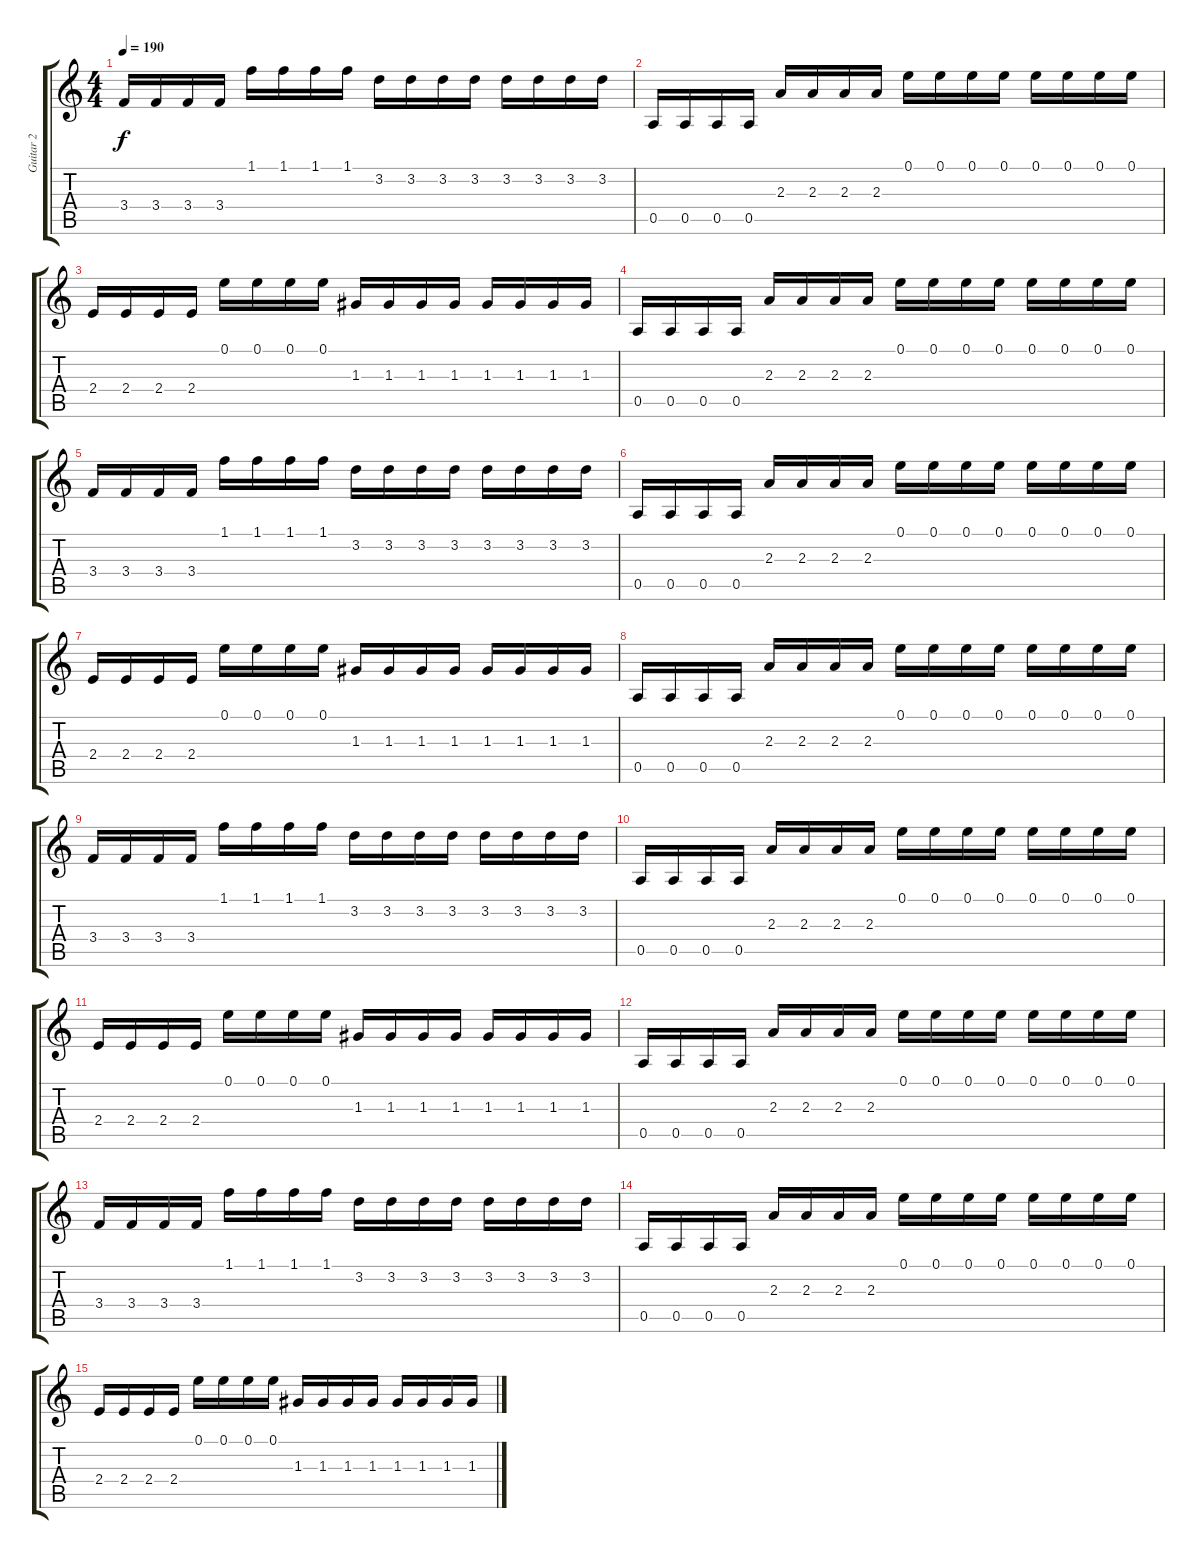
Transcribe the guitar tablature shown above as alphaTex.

\track ("Guitar 2" "Guitar 2") {instrument distortionguitar}
\staff {score tabs}
\tuning (E4 B3 G3 D3 A2 E2) {hide}
\ts (4 4)
\tempo 190
\clef g2
\ks c
3.4.16{dy f} 3.4.16 3.4.16 3.4.16 1.1.16 1.1.16 1.1.16 1.1.16 3.2.16 3.2.16 3.2.16 3.2.16 3.2.16 3.2.16 3.2.16 3.2.16 |
0.5.16 0.5.16 0.5.16 0.5.16 2.3.16 2.3.16 2.3.16 2.3.16 0.1.16 0.1.16 0.1.16 0.1.16 0.1.16 0.1.16 0.1.16 0.1.16 |
2.4.16 2.4.16 2.4.16 2.4.16 0.1.16 0.1.16 0.1.16 0.1.16 1.3.16 1.3.16 1.3.16 1.3.16 1.3.16 1.3.16 1.3.16 1.3.16 |
0.5.16{volume 16} 0.5.16 0.5.16{volume 16} 0.5.16 2.3.16{volume 16} 2.3.16{volume 16} 2.3.16 2.3.16{volume 15} 0.1.16 0.1.16{volume 15} 0.1.16{volume 15} 0.1.16 0.1.16{volume 15} 0.1.16 0.1.16{volume 15} 0.1.16{volume 15} |
3.4.16 3.4.16{volume 15} 3.4.16 3.4.16{volume 14} 1.1.16{volume 14} 1.1.16 1.1.16{volume 14} 1.1.16 3.2.16{volume 14} 3.2.16{volume 14} 3.2.16 3.2.16{volume 14} 3.2.16 3.2.16{volume 14} 3.2.16{volume 14} 3.2.16 |
0.5.16{volume 14} 0.5.16 0.5.16{volume 13} 0.5.16{volume 13} 2.3.16 2.3.16{volume 13} 2.3.16 2.3.16{volume 13} 0.1.16{volume 13} 0.1.16 0.1.16{volume 13} 0.1.16 0.1.16{volume 13} 0.1.16{volume 12} 0.1.16 0.1.16{volume 12} |
2.4.16 2.4.16{volume 12} 2.4.16{volume 12} 2.4.16 0.1.16{volume 12} 0.1.16 0.1.16{volume 12} 0.1.16{volume 12} 1.3.16 1.3.16{volume 12} 1.3.16 1.3.16{volume 12} 1.3.16{volume 11} 1.3.16 1.3.16{volume 11} 1.3.16 |
0.5.16{volume 11} 0.5.16{volume 11} 0.5.16 0.5.16{volume 11} 2.3.16 2.3.16{volume 11} 2.3.16{volume 11} 2.3.16 0.1.16{volume 10} 0.1.16 0.1.16{volume 10} 0.1.16{volume 10} 0.1.16 0.1.16{volume 10} 0.1.16 0.1.16{volume 10} |
3.4.16{volume 10} 3.4.16 3.4.16{volume 10} 3.4.16 1.1.16{volume 10} 1.1.16{volume 10} 1.1.16 1.1.16{volume 9} 3.2.16 3.2.16{volume 9} 3.2.16{volume 9} 3.2.16 3.2.16{volume 9} 3.2.16 3.2.16{volume 9} 3.2.16{volume 9} |
0.5.16 0.5.16{volume 9} 0.5.16 0.5.16{volume 8} 2.3.16{volume 8} 2.3.16 2.3.16{volume 8} 2.3.16 0.1.16{volume 8} 0.1.16{volume 8} 0.1.16 0.1.16{volume 8} 0.1.16 0.1.16{volume 8} 0.1.16{volume 8} 0.1.16 |
2.4.16{volume 8} 2.4.16 2.4.16{volume 7} 2.4.16{volume 7} 0.1.16 0.1.16{volume 7} 0.1.16{volume 7} 0.1.16 1.3.16{volume 7} 1.3.16 1.3.16{volume 7} 1.3.16{volume 7} 1.3.16 1.3.16{volume 6} 1.3.16 1.3.16{volume 6} |
0.5.16{volume 6} 0.5.16 0.5.16{volume 6} 0.5.16{volume 6} 2.3.16{volume 6} 2.3.16 2.3.16{volume 6} 2.3.16{volume 6} 0.1.16{volume 6} 0.1.16{volume 5} 0.1.16 0.1.16{volume 5} 0.1.16{volume 5} 0.1.16{volume 5} 0.1.16 0.1.16{volume 5} |
3.4.16{volume 5} 3.4.16{volume 5} 3.4.16{volume 4} 3.4.16 1.1.16{volume 4} 1.1.16{volume 4} 1.1.16{volume 4} 1.1.16 3.2.16{volume 4} 3.2.16{volume 4} 3.2.16{volume 4} 3.2.16{volume 4} 3.2.16 3.2.16{volume 4} 3.2.16{volume 3} 3.2.16{volume 3} |
0.5.16{volume 3} 0.5.16 0.5.16{volume 3} 0.5.16{volume 3} 2.3.16{volume 3} 2.3.16 2.3.16{volume 3} 2.3.16{volume 2} 0.1.16{volume 2} 0.1.16{volume 2} 0.1.16 0.1.16{volume 2} 0.1.16{volume 2} 0.1.16{volume 2} 0.1.16 0.1.16{volume 2} |
2.4.16{volume 2} 2.4.16{volume 2} 2.4.16{volume 1} 2.4.16 0.1.16{volume 1} 0.1.16{volume 1} 0.1.16{volume 1} 0.1.16 1.3.16{volume 1} 1.3.16{volume 1} 1.3.16{volume 1} 1.3.16{volume 0} 1.3.16 1.3.16{volume 0} 1.3.16{volume 0} 1.3.16{volume 0}
